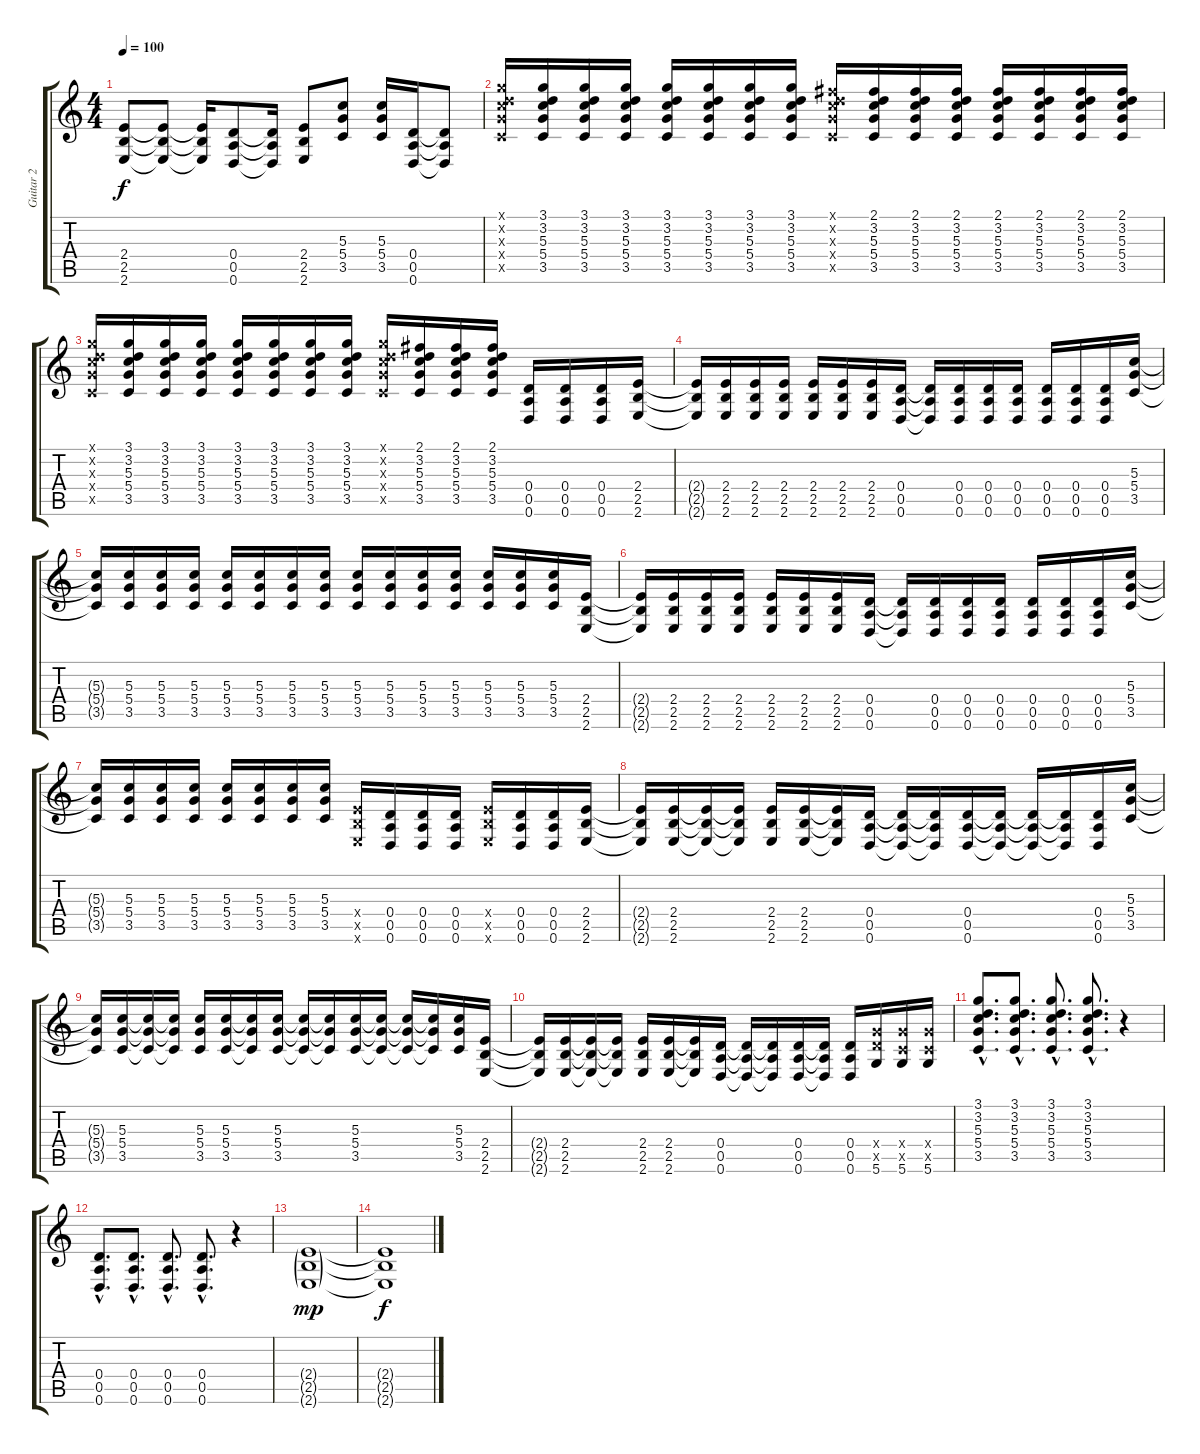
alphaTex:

\track ("Guitar 2" "Guitar 2") {instrument overdrivenguitar}
\staff {score tabs}
\tuning (E4 B3 G3 D3 A2 D2) {hide}
\ts (4 4)
\tempo 100
\clef g2
\ks c
(2.4 2.5 2.6).8{dy f} (2.4{t} 2.5{t} 2.6{t}).8 (2.4{t} 2.5{t} 2.6{t}).16 (0.4 0.5 0.6).8 (0.4{t} 0.5{t} 0.6{t}).16 (2.4 2.5 2.6).8 (5.3 5.4 3.5).8 (5.3 5.4 3.5).16 (0.4 0.5 0.6).16 (0.4{t} 0.5{t} 0.6{t}).8 |
(3.1{x} 3.2{x} 5.3{x} 5.4{x} 3.5{x}).16 (3.1 3.2 5.3 5.4 3.5).16 (3.1 3.2 5.3 5.4 3.5).16 (3.1 3.2 5.3 5.4 3.5).16 (3.1 3.2 5.3 5.4 3.5).16 (3.1 3.2 5.3 5.4 3.5).16 (3.1 3.2 5.3 5.4 3.5).16 (3.1 3.2 5.3 5.4 3.5).16 (2.1{x} 3.2{x} 5.3{x} 5.4{x} 3.5{x}).16 (2.1 3.2 5.3 5.4 3.5).16 (2.1 3.2 5.3 5.4 3.5).16 (2.1 3.2 5.3 5.4 3.5).16 (2.1 3.2 5.3 5.4 3.5).16 (2.1 3.2 5.3 5.4 3.5).16 (2.1 3.2 5.3 5.4 3.5).16 (2.1 3.2 5.3 5.4 3.5).16 |
(3.1{x} 3.2{x} 5.3{x} 5.4{x} 3.5{x}).16 (3.1 3.2 5.3 5.4 3.5).16 (3.1 3.2 5.3 5.4 3.5).16 (3.1 3.2 5.3 5.4 3.5).16 (3.1 3.2 5.3 5.4 3.5).16 (3.1 3.2 5.3 5.4 3.5).16 (3.1 3.2 5.3 5.4 3.5).16 (3.1 3.2 5.3 5.4 3.5).16 (3.1{x} 3.2{x} 5.3{x} 5.4{x} 3.5{x}).16 (2.1 3.2 5.3 5.4 3.5).16 (2.1 3.2 5.3 5.4 3.5).16 (2.1 3.2 5.3 5.4 3.5).16 (0.4 0.5 0.6).16 (0.4 0.5 0.6).16 (0.4 0.5 0.6).16 (2.4 2.5 2.6).16 |
(2.4{t} 2.5{t} 2.6{t}).16 (2.4 2.5 2.6).16 (2.4 2.5 2.6).16 (2.4 2.5 2.6).16 (2.4 2.5 2.6).16 (2.4 2.5 2.6).16 (2.4 2.5 2.6).16 (0.4 0.5 0.6).16 (0.4{t} 0.5{t} 0.6{t}).16 (0.4 0.5 0.6).16 (0.4 0.5 0.6).16 (0.4 0.5 0.6).16 (0.4 0.5 0.6).16 (0.4 0.5 0.6).16 (0.4 0.5 0.6).16 (5.3 5.4 3.5).16 |
(5.3{t} 5.4{t} 3.5{t}).16 (5.3 5.4 3.5).16 (5.3 5.4 3.5).16 (5.3 5.4 3.5).16 (5.3 5.4 3.5).16 (5.3 5.4 3.5).16 (5.3 5.4 3.5).16 (5.3 5.4 3.5).16 (5.3 5.4 3.5).16 (5.3 5.4 3.5).16 (5.3 5.4 3.5).16 (5.3 5.4 3.5).16 (5.3 5.4 3.5).16 (5.3 5.4 3.5).16 (5.3 5.4 3.5).16 (2.4 2.5 2.6).16 |
(2.4{t} 2.5{t} 2.6{t}).16 (2.4 2.5 2.6).16 (2.4 2.5 2.6).16 (2.4 2.5 2.6).16 (2.4 2.5 2.6).16 (2.4 2.5 2.6).16 (2.4 2.5 2.6).16 (0.4 0.5 0.6).16 (0.4{t} 0.5{t} 0.6{t}).16 (0.4 0.5 0.6).16 (0.4 0.5 0.6).16 (0.4 0.5 0.6).16 (0.4 0.5 0.6).16 (0.4 0.5 0.6).16 (0.4 0.5 0.6).16 (5.3 5.4 3.5).16 |
(5.3{t} 5.4{t} 3.5{t}).16 (5.3 5.4 3.5).16 (5.3 5.4 3.5).16 (5.3 5.4 3.5).16 (5.3 5.4 3.5).16 (5.3 5.4 3.5).16 (5.3 5.4 3.5).16 (5.3 5.4 3.5).16 (2.4{x} 2.5{x} 2.6{x}).16 (0.4 0.5 0.6).16 (0.4 0.5 0.6).16 (0.4 0.5 0.6).16 (2.4{x} 2.5{x} 2.6{x}).16 (0.4 0.5 0.6).16 (0.4 0.5 0.6).16 (2.4 2.5 2.6).16 |
(2.4{t} 2.5{t} 2.6{t}).16 (2.4 2.5 2.6).16 (2.4{t} 2.5{t} 2.6{t}).16 (2.4{t} 2.5{t} 2.6{t}).16 (2.4 2.5 2.6).16 (2.4 2.5 2.6).16 (2.4{t} 2.5{t} 2.6{t}).16 (0.4 0.5 0.6).16 (0.4{t} 0.5{t} 0.6{t}).16 (0.4{t} 0.5{t} 0.6{t}).16 (0.4 0.5 0.6).16 (0.4{t} 0.5{t} 0.6{t}).16 (0.4{t} 0.5{t} 0.6{t}).16 (0.4{t} 0.5{t} 0.6{t}).16 (0.4 0.5 0.6).16 (5.3 5.4 3.5).16 |
(5.3{t} 5.4{t} 3.5{t}).16 (5.3 5.4 3.5).16 (5.3{t} 5.4{t} 3.5{t}).16 (5.3{t} 5.4{t} 3.5{t}).16 (5.3 5.4 3.5).16 (5.3 5.4 3.5).16 (5.3{t} 5.4{t} 3.5{t}).16 (5.3 5.4 3.5).16 (5.3{t} 5.4{t} 3.5{t}).16 (5.3{t} 5.4{t} 3.5{t}).16 (5.3 5.4 3.5).16 (5.3{t} 5.4{t} 3.5{t}).16 (5.3{t} 5.4{t} 3.5{t}).16 (5.3{t} 5.4{t} 3.5{t}).16 (5.3 5.4 3.5).16 (2.4 2.5 2.6).16 |
(2.4{t} 2.5{t} 2.6{t}).16 (2.4 2.5 2.6).16 (2.4{t} 2.5{t} 2.6{t}).16 (2.4{t} 2.5{t} 2.6{t}).16 (2.4 2.5 2.6).16 (2.4 2.5 2.6).16 (2.4{t} 2.5{t} 2.6{t}).16 (0.4 0.5 0.6).16 (0.4{t} 0.5{t} 0.6{t}).16 (0.4{t} 0.5{t} 0.6{t}).16 (0.4 0.5 0.6).16 (0.4{t} 0.5{t} 0.6{t}).16 (0.4 0.5 0.6).16 (5.4{x} 5.5{x} 5.6).16 (5.4{x} 3.5{x} 5.6).16 (5.4{x} 3.5{x} 5.6).16 |
(3.1{hac} 3.2{hac} 5.3{hac} 5.4{hac} 3.5{hac}).8{d} (3.1{hac} 3.2{hac} 5.3{hac} 5.4{hac} 3.5{hac}).8{d} (3.1{hac} 3.2{hac} 5.3{hac} 5.4{hac} 3.5{hac}).8{d} (3.1{hac} 3.2{hac} 5.3{hac} 5.4{hac} 3.5{hac}).8{d} r.4 |
(0.4{hac} 0.5{hac} 0.6{hac}).8{d} (0.4{hac} 0.5{hac} 0.6{hac}).8{d} (0.4{hac} 0.5{hac} 0.6{hac}).8{d} (0.4{hac} 0.5{hac} 0.6{hac}).8{d} r.4 |
(2.4{g} 2.5{g} 2.6{g}).1{dy mp volume 0} |
(2.4{t} 2.5{t} 2.6{t}).1{dy f}
